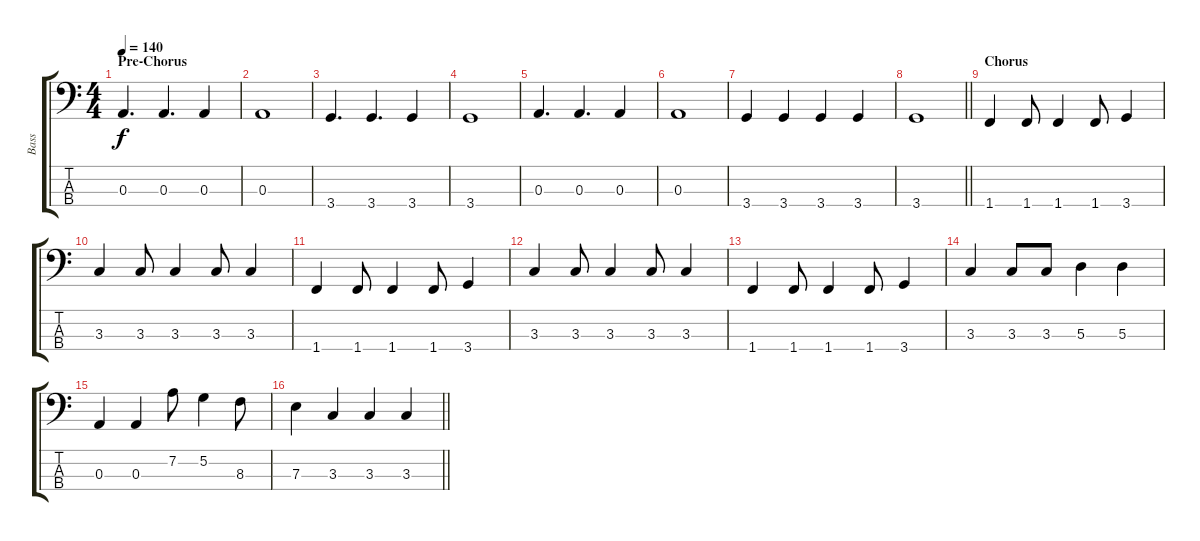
\track ("Bass" "Bass") {instrument acousticbass}
\staff {score tabs}
\tuning (G2 D2 A1 E1) {hide}
\ts (4 4)
\section ("" "Pre-Chorus")
\tempo 140
\clef f4
\ks c
0.3.4{d dy f} 0.3.4{d} 0.3.4 |
0.3.1 |
3.4.4{d} 3.4.4{d} 3.4.4 |
3.4.1 |
0.3.4{d} 0.3.4{d} 0.3.4 |
0.3.1 |
3.4.4 3.4.4 3.4.4 3.4.4 |
\barLineRight lightlight
3.4.1 |
\section ("" "Chorus")
1.4.4 1.4.8 1.4.4 1.4.8 3.4.4 |
3.3.4 3.3.8 3.3.4 3.3.8 3.3.4 |
1.4.4 1.4.8 1.4.4 1.4.8 3.4.4 |
3.3.4 3.3.8 3.3.4 3.3.8 3.3.4 |
1.4.4 1.4.8 1.4.4 1.4.8 3.4.4 |
3.3.4 3.3.8 3.3.8 5.3.4 5.3.4 |
0.3.4 0.3.4 7.2.8 5.2.4 8.3.8 |
\barLineRight lightlight
7.3.4 3.3.4 3.3.4 3.3.4
